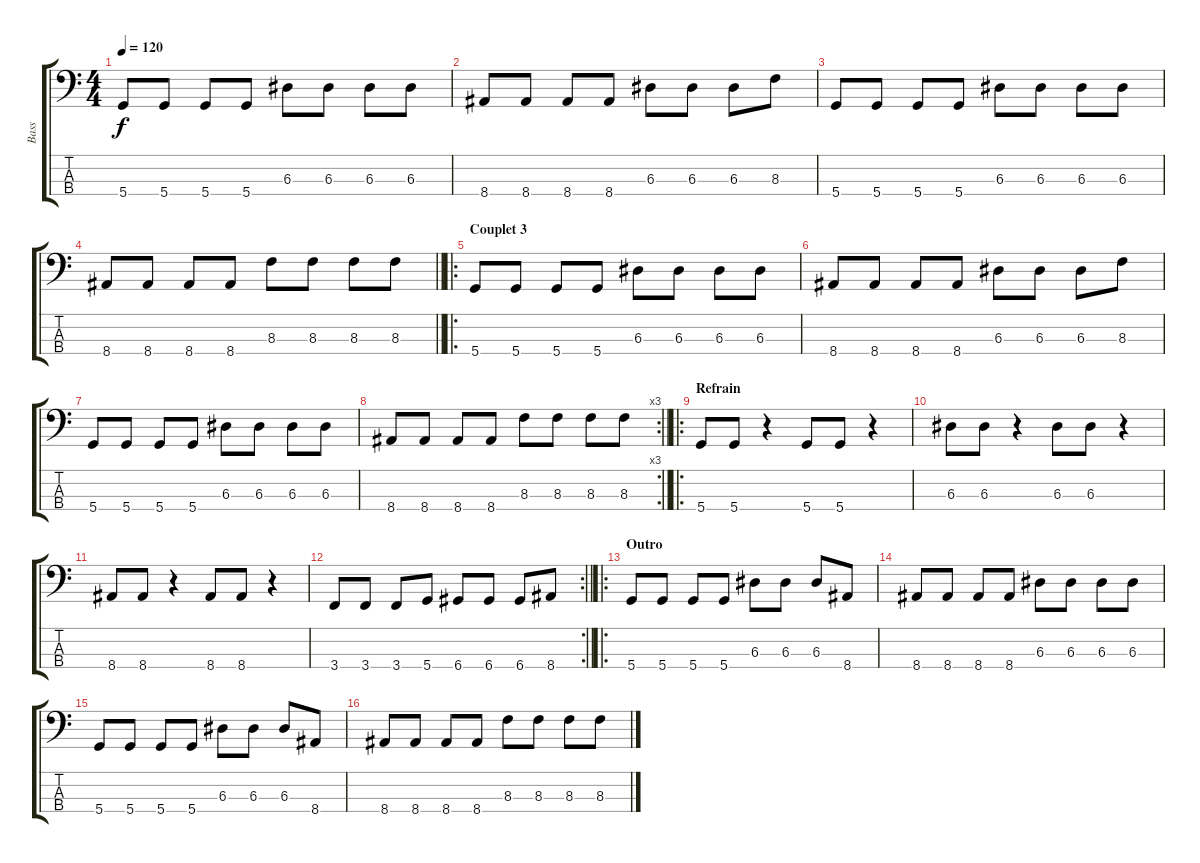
\track ("Bass" "Bass") {instrument electricbassfinger}
\staff {score tabs}
\tuning (G2 D2 A1 D1) {hide}
\ts (4 4)
\tempo 120
\clef f4
\ks c
5.4.8{dy f} 5.4.8 5.4.8 5.4.8 6.3.8 6.3.8 6.3.8 6.3.8 |
8.4.8 8.4.8 8.4.8 8.4.8 6.3.8 6.3.8 6.3.8 8.3.8 |
5.4.8 5.4.8 5.4.8 5.4.8 6.3.8 6.3.8 6.3.8 6.3.8 |
\barLineRight lightlight
8.4.8 8.4.8 8.4.8 8.4.8 8.3.8 8.3.8 8.3.8 8.3.8 |
\ro
\section ("" "Couplet 3")
5.4.8 5.4.8 5.4.8 5.4.8 6.3.8 6.3.8 6.3.8 6.3.8 |
8.4.8 8.4.8 8.4.8 8.4.8 6.3.8 6.3.8 6.3.8 8.3.8 |
5.4.8 5.4.8 5.4.8 5.4.8 6.3.8 6.3.8 6.3.8 6.3.8 |
\rc 3
\barLineRight lightlight
8.4.8 8.4.8 8.4.8 8.4.8 8.3.8 8.3.8 8.3.8 8.3.8 |
\ro
\section ("" "Refrain")
5.4.8 5.4.8 r.4 5.4.8 5.4.8 r.4 |
6.3.8 6.3.8 r.4 6.3.8 6.3.8 r.4 |
8.4.8 8.4.8 r.4 8.4.8 8.4.8 r.4 |
\rc 2
\barLineRight lightlight
3.4.8 3.4.8 3.4.8 5.4.8 6.4.8 6.4.8 6.4.8 8.4.8 |
\ro
\section ("" "Outro")
5.4.8 5.4.8 5.4.8 5.4.8 6.3.8 6.3.8 6.3.8 8.4.8 |
8.4.8 8.4.8 8.4.8 8.4.8 6.3.8 6.3.8 6.3.8 6.3.8 |
5.4.8 5.4.8 5.4.8 5.4.8 6.3.8 6.3.8 6.3.8 8.4.8 |
8.4.8 8.4.8 8.4.8 8.4.8 8.3.8 8.3.8 8.3.8 8.3.8
